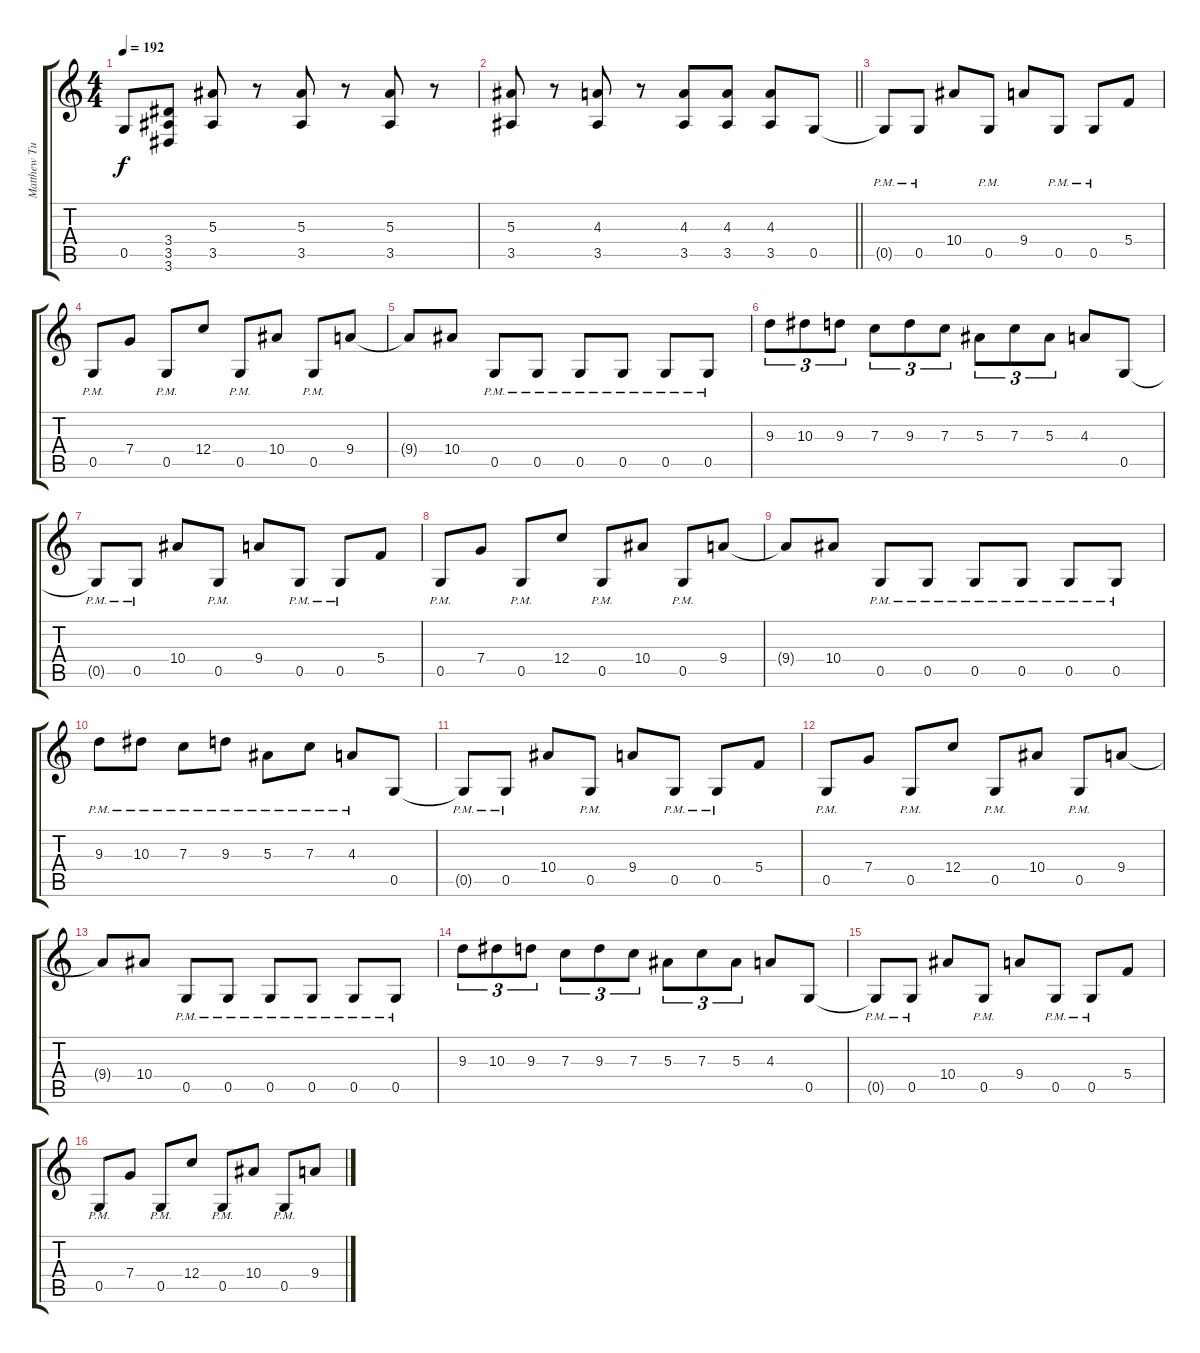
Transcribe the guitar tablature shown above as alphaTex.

\track ("Matthew Tuck" "Matthew Tu") {instrument overdrivenguitar}
\staff {score tabs}
\tuning (C4 A3 F3 C3 G2 C2) {hide}
\ts (4 4)
\tempo 192
\clef g2
\ks c
0.5{t}.8{dy f} (3.4 3.5 3.6).8 (5.3 3.5).8 r.8 (5.3 3.5).8 r.8 (5.3 3.5).8 r.8 |
\barLineRight lightlight
(5.3 3.5).8 r.8 (4.3 3.5).8 r.8 (4.3 3.5).8 (4.3 3.5).8 (4.3 3.5).8 0.5.8 |
0.5{pm t}.8 0.5{pm}.8 10.4.8 0.5{pm}.8 9.4.8 0.5{pm}.8 0.5{pm}.8 5.4.8 |
0.5{pm}.8 7.4.8 0.5{pm}.8 12.4.8 0.5{pm}.8 10.4.8 0.5{pm}.8 9.4.8 |
9.4{t}.8 10.4.8 0.5{pm}.8 0.5{pm}.8 0.5{pm}.8 0.5{pm}.8 0.5{pm}.8 0.5{pm}.8 |
9.3.8{tu (3 2)} 10.3.8{tu (3 2)} 9.3.8{tu (3 2)} 7.3.8{tu (3 2)} 9.3.8{tu (3 2)} 7.3.8{tu (3 2)} 5.3.8{tu (3 2)} 7.3.8{tu (3 2)} 5.3.8{tu (3 2)} 4.3.8 0.5.8 |
0.5{pm t}.8 0.5{pm}.8 10.4.8 0.5{pm}.8 9.4.8 0.5{pm}.8 0.5{pm}.8 5.4.8 |
0.5{pm}.8 7.4.8 0.5{pm}.8 12.4.8 0.5{pm}.8 10.4.8 0.5{pm}.8 9.4.8 |
9.4{t}.8 10.4.8 0.5{pm}.8 0.5{pm}.8 0.5{pm}.8 0.5{pm}.8 0.5{pm}.8 0.5{pm}.8 |
9.3{pm}.8 10.3{pm}.8 7.3{pm}.8 9.3{pm}.8 5.3{pm}.8 7.3{pm}.8 4.3{pm}.8 0.5.8 |
0.5{pm t}.8 0.5{pm}.8 10.4.8 0.5{pm}.8 9.4.8 0.5{pm}.8 0.5{pm}.8 5.4.8 |
0.5{pm}.8 7.4.8 0.5{pm}.8 12.4.8 0.5{pm}.8 10.4.8 0.5{pm}.8 9.4.8 |
9.4{t}.8 10.4.8 0.5{pm}.8 0.5{pm}.8 0.5{pm}.8 0.5{pm}.8 0.5{pm}.8 0.5{pm}.8 |
9.3.8{tu (3 2)} 10.3.8{tu (3 2)} 9.3.8{tu (3 2)} 7.3.8{tu (3 2)} 9.3.8{tu (3 2)} 7.3.8{tu (3 2)} 5.3.8{tu (3 2)} 7.3.8{tu (3 2)} 5.3.8{tu (3 2)} 4.3.8 0.5.8 |
0.5{pm t}.8 0.5{pm}.8 10.4.8 0.5{pm}.8 9.4.8 0.5{pm}.8 0.5{pm}.8 5.4.8 |
0.5{pm}.8 7.4.8 0.5{pm}.8 12.4.8 0.5{pm}.8 10.4.8 0.5{pm}.8 9.4.8
